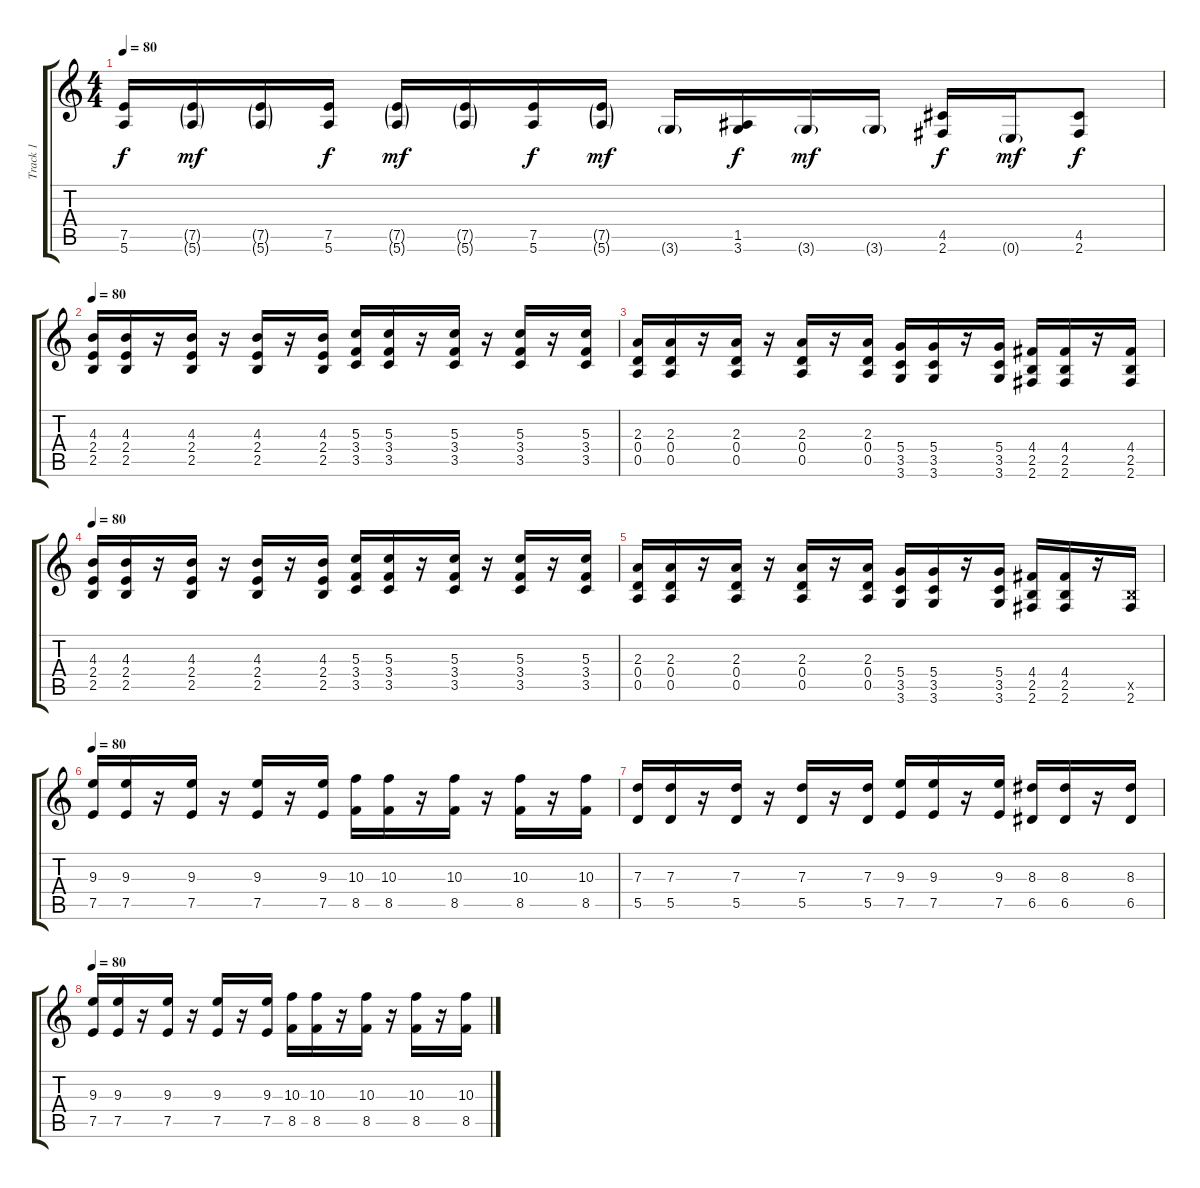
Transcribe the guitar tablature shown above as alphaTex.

\track ("Track 1" "Track 1") {instrument overdrivenguitar}
\staff {score tabs}
\tuning (E4 B3 G3 D3 A2 E2) {hide}
\ts (4 4)
\tempo 80
\clef g2
\ks c
(7.5 5.6).16{dy f} (7.5{g} 5.6{g}).16{dy mf} (7.5{g} 5.6{g}).16 (7.5 5.6).16{dy f} (7.5{g} 5.6{g}).16{dy mf} (7.5{g} 5.6{g}).16 (7.5 5.6).16{dy f} (7.5{g} 5.6{g}).16{dy mf} 3.6{g}.16 (1.5 3.6).16{dy f} 3.6{g}.16{dy mf} 3.6{g}.16 (4.5 2.6).16{dy f} 0.6{g}.16{dy mf} (4.5 2.6).8{dy f} |
\tempo 80
(4.3 2.4 2.5).16 (4.3 2.4 2.5).16 r.16 (4.3 2.4 2.5).16 r.16 (4.3 2.4 2.5).16 r.16 (4.3 2.4 2.5).16 (5.3 3.4 3.5).16 (5.3 3.4 3.5).16 r.16 (5.3 3.4 3.5).16 r.16 (5.3 3.4 3.5).16 r.16 (5.3 3.4 3.5).16 |
(2.3 0.4 0.5).16 (2.3 0.4 0.5).16 r.16 (2.3 0.4 0.5).16 r.16 (2.3 0.4 0.5).16 r.16 (2.3 0.4 0.5).16 (5.4 3.5 3.6).16 (5.4 3.5 3.6).16 r.16 (5.4 3.5 3.6).16 (4.4 2.5 2.6).16 (4.4 2.5 2.6).16 r.16 (4.4 2.5 2.6).16 |
\tempo 80
(4.3 2.4 2.5).16 (4.3 2.4 2.5).16 r.16 (4.3 2.4 2.5).16 r.16 (4.3 2.4 2.5).16 r.16 (4.3 2.4 2.5).16 (5.3 3.4 3.5).16 (5.3 3.4 3.5).16 r.16 (5.3 3.4 3.5).16 r.16 (5.3 3.4 3.5).16 r.16 (5.3 3.4 3.5).16 |
(2.3 0.4 0.5).16 (2.3 0.4 0.5).16 r.16 (2.3 0.4 0.5).16 r.16 (2.3 0.4 0.5).16 r.16 (2.3 0.4 0.5).16 (5.4 3.5 3.6).16 (5.4 3.5 3.6).16 r.16 (5.4 3.5 3.6).16 (4.4 2.5 2.6).16 (4.4 2.5 2.6).16 r.16 (2.5{x} 2.6).16 |
\tempo 80
(9.3 7.5).16 (9.3 7.5).16 r.16 (9.3 7.5).16 r.16 (9.3 7.5).16 r.16 (9.3 7.5).16 (10.3 8.5).16 (10.3 8.5).16 r.16 (10.3 8.5).16 r.16 (10.3 8.5).16 r.16 (10.3 8.5).16 |
(7.3 5.5).16 (7.3 5.5).16 r.16 (7.3 5.5).16 r.16 (7.3 5.5).16 r.16 (7.3 5.5).16 (9.3 7.5).16 (9.3 7.5).16 r.16 (9.3 7.5).16 (8.3 6.5).16 (8.3 6.5).16 r.16 (8.3 6.5).16 |
\tempo 80
(9.3 7.5).16 (9.3 7.5).16 r.16 (9.3 7.5).16 r.16 (9.3 7.5).16 r.16 (9.3 7.5).16 (10.3 8.5).16 (10.3 8.5).16 r.16 (10.3 8.5).16 r.16 (10.3 8.5).16 r.16 (10.3 8.5).16
